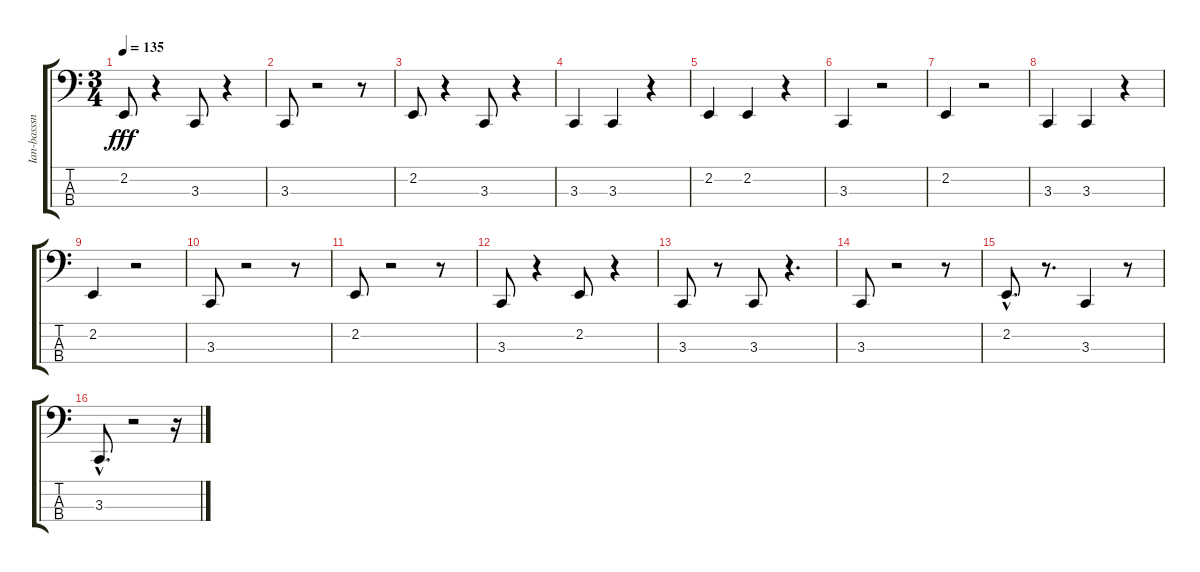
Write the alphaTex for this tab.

\track ("Ian-basssnare" "Ian-basssn") {instrument acousticgrandpiano}
\staff {score tabs}
\tuning (G2 D2 A1 E1) {hide}
\ts (3 4)
\tempo 135
\clef f4
\ks c
2.2.8{dy fff} r.4 3.3.8 r.4 |
3.3.8 r.2 r.8 |
2.2.8 r.4 3.3.8 r.4 |
3.3.4 3.3.4 r.4 |
2.2.4 2.2.4 r.4 |
3.3.4 r.2 |
2.2.4 r.2 |
3.3.4 3.3.4 r.4 |
2.2.4 r.2 |
3.3.8 r.2 r.8 |
2.2.8 r.2 r.8 |
3.3.8 r.4 2.2.8 r.4 |
3.3.8 r.8 3.3.8 r.4{d} |
3.3.8 r.2 r.8 |
2.2{hac}.8{d} r.8{d} 3.3.4 r.8 |
3.3{hac}.8{d} r.2 r.16
